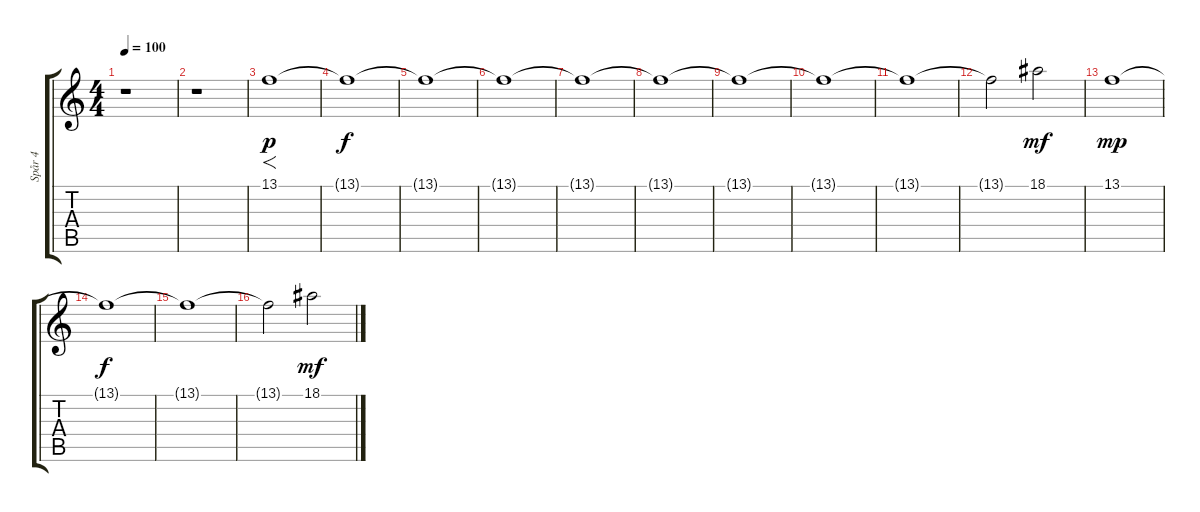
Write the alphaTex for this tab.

\track ("Spår 4" "Spår 4") {instrument stringensemble2}
\staff {score tabs}
\tuning (E4 B3 G3 D3 A2 E2) {hide}
\ts (4 4)
\tempo 100
\clef g2
\ks c
r.1{dy p instrument stringensemble2} |
r.1 |
13.1.1{f} |
13.1{t}.1{dy f} |
13.1{t}.1 |
13.1{t}.1 |
13.1{t}.1 |
13.1{t}.1 |
13.1{t}.1 |
13.1{t}.1 |
13.1{t}.1 |
13.1{t}.2 18.1.2{dy mf} |
13.1.1{dy mp} |
13.1{t}.1{dy f} |
13.1{t}.1 |
13.1{t}.2 18.1.2{dy mf}
